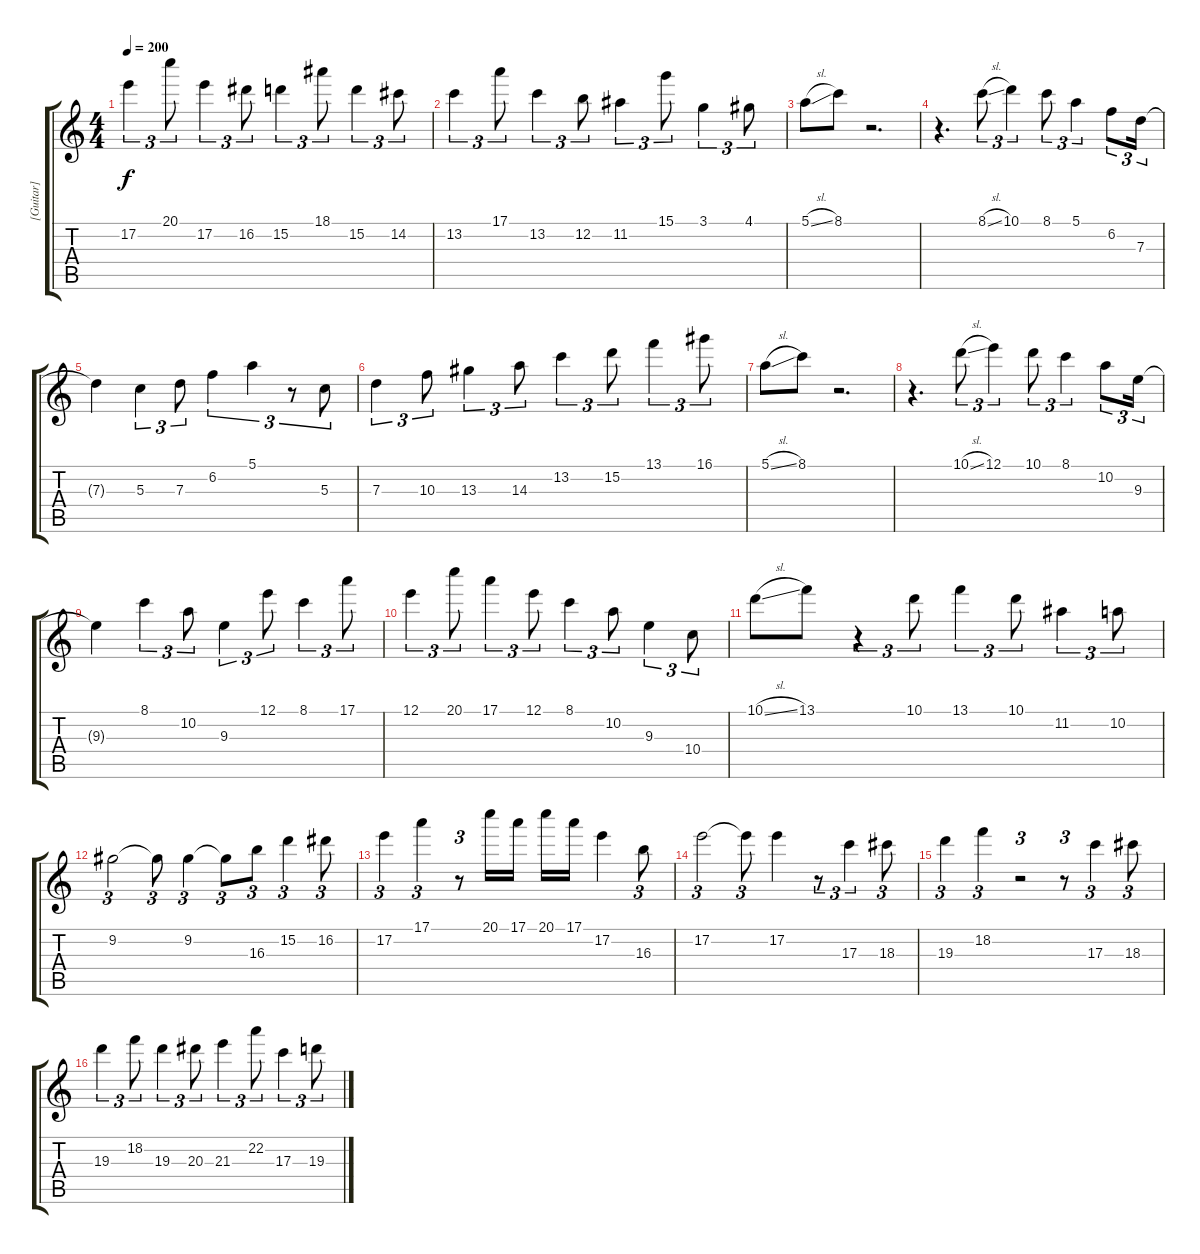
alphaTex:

\track ("[Guitar]" "[Guitar]") {instrument distortionguitar}
\staff {score tabs}
\tuning (E4 B3 G3 D3 A2 E2) {hide}
\ts (4 4)
\tempo 200
\clef g2
\ks c
17.2.4{tu (3 2) dy f} 20.1.8{tu (3 2)} 17.2.4{tu (3 2)} 16.2.8{tu (3 2)} 15.2.4{tu (3 2)} 18.1.8{tu (3 2)} 15.2.4{tu (3 2)} 14.2.8{tu (3 2)} |
13.2.4{tu (3 2)} 17.1.8{tu (3 2)} 13.2.4{tu (3 2)} 12.2.8{tu (3 2)} 11.2.4{tu (3 2)} 15.1.8{tu (3 2)} 3.1.4{tu (3 2)} 4.1.8{tu (3 2)} |
5.1{sl}.8 8.1.8 r.2{d} |
r.4{d} 8.1{sl}.8{tu (3 2)} 10.1.4{tu (3 2)} 8.1.8{tu (3 2)} 5.1.4{tu (3 2)} 6.2.8{tu (3 2)} 7.3.16{tu (3 2)} |
7.3{t}.4 5.3.4{tu (3 2)} 7.3.8{tu (3 2)} 6.2.4{tu (3 2)} 5.1.4{tu (3 2)} r.8{tu (3 2)} 5.3.8{tu (3 2)} |
7.3.4{tu (3 2)} 10.3.8{tu (3 2)} 13.3.4{tu (3 2)} 14.3.8{tu (3 2)} 13.2.4{tu (3 2)} 15.2.8{tu (3 2)} 13.1.4{tu (3 2)} 16.1.8{tu (3 2)} |
5.1{sl}.8 8.1.8 r.2{d} |
r.4{d} 10.1{sl}.8{tu (3 2)} 12.1.4{tu (3 2)} 10.1.8{tu (3 2)} 8.1.4{tu (3 2)} 10.2.8{tu (3 2)} 9.3.16{tu (3 2)} |
9.3{t}.4 8.1.4{tu (3 2)} 10.2.8{tu (3 2)} 9.3.4{tu (3 2)} 12.1.8{tu (3 2)} 8.1.4{tu (3 2)} 17.1.8{tu (3 2)} |
12.1.4{tu (3 2)} 20.1.8{tu (3 2)} 17.1.4{tu (3 2)} 12.1.8{tu (3 2)} 8.1.4{tu (3 2)} 10.2.8{tu (3 2)} 9.3.4{tu (3 2)} 10.4.8{tu (3 2)} |
10.1{sl}.8 13.1.8 r.4{tu (3 2)} 10.1.8{tu (3 2)} 13.1.4{tu (3 2)} 10.1.8{tu (3 2)} 11.2.4{tu (3 2)} 10.2.8{tu (3 2)} |
9.2.2{tu (3 2)} 9.2{t}.8{tu (3 2)} 9.2.4{tu (3 2)} 9.2{t}.8{tu (3 2)} 16.3.8{tu (3 2)} 15.2.4{tu (3 2)} 16.2.8{tu (3 2)} |
17.2.4{tu (3 2)} 17.1.4{tu (3 2)} r.8{tu (3 2)} 20.1.16 17.1.16 20.1.16 17.1.16 17.2.4 16.3.8{tu (3 2)} |
17.2.2{tu (3 2)} 17.2{t}.8{tu (3 2)} 17.2.4 r.8{tu (3 2)} 17.3.4{tu (3 2)} 18.3.8{tu (3 2)} |
19.3.4{tu (3 2)} 18.2.4{tu (3 2)} r.2{tu (3 2)} r.8{tu (3 2)} 17.3.4{tu (3 2)} 18.3.8{tu (3 2)} |
19.3.4{tu (3 2)} 18.2.8{tu (3 2)} 19.3.4{tu (3 2)} 20.3.8{tu (3 2)} 21.3.4{tu (3 2)} 22.2.8{tu (3 2)} 17.3.4{tu (3 2)} 19.3.8{tu (3 2)}
